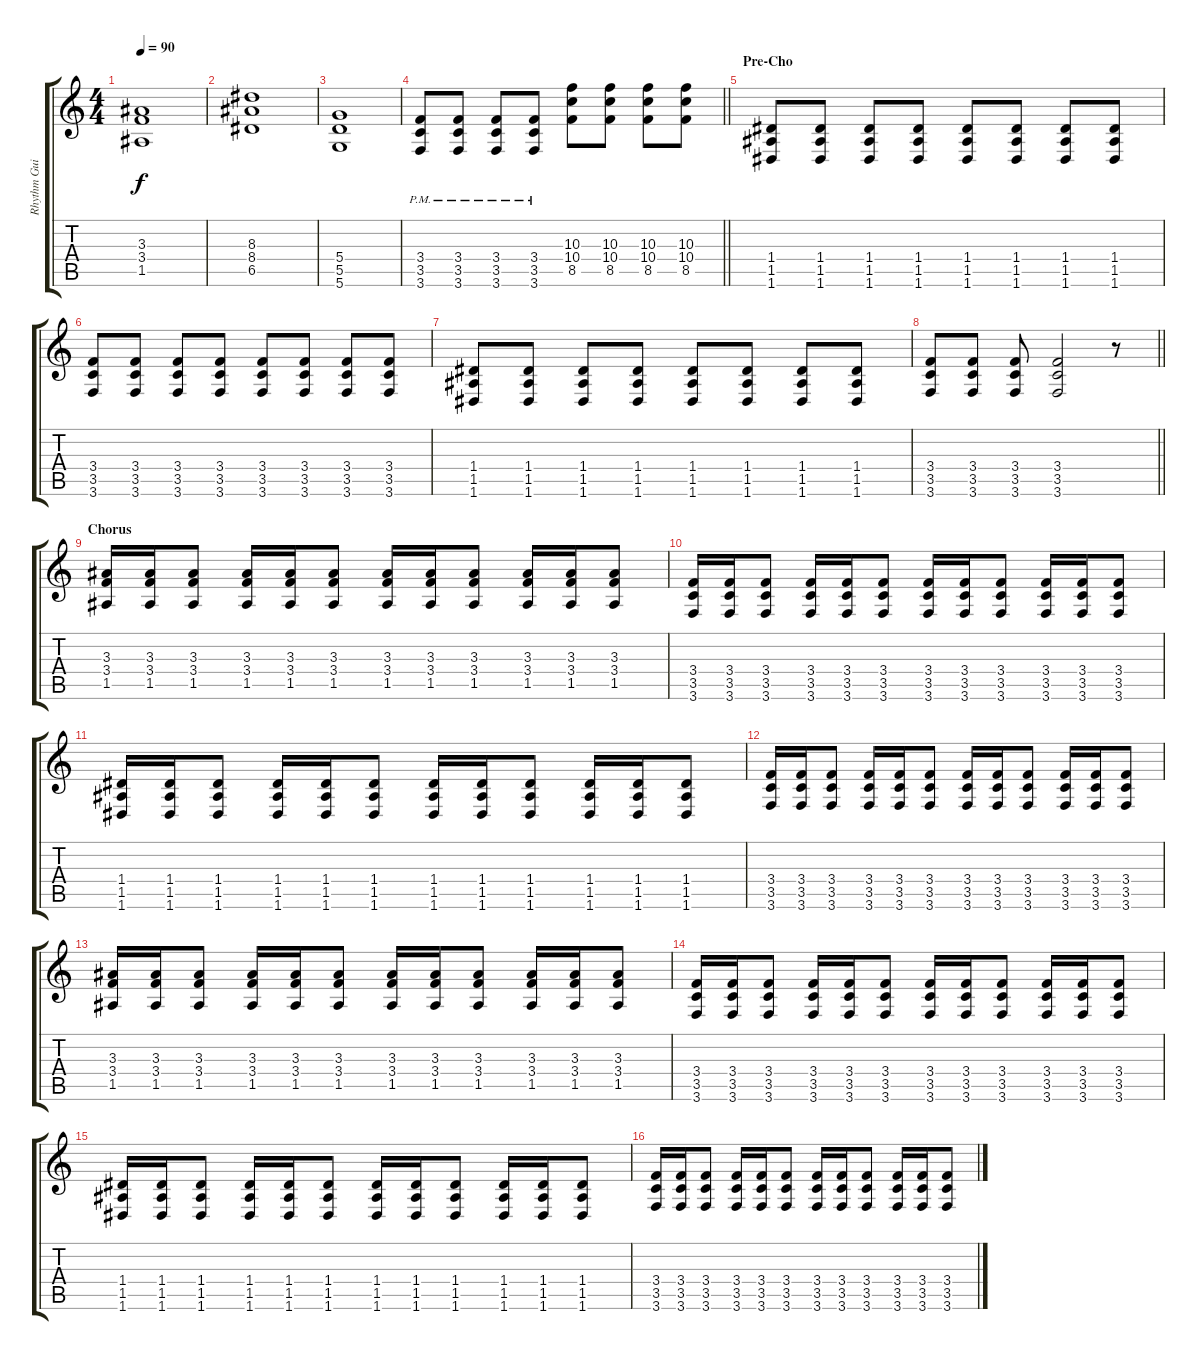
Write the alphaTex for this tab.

\track ("Rhythm Guitar" "Rhythm Gui") {instrument overdrivenguitar}
\staff {score tabs}
\tuning (E4 B3 G3 D3 A2 D2) {hide}
\ts (4 4)
\tempo 90
\clef g2
\ks c
(3.3 3.4 1.5).1{dy f} |
(8.3 8.4 6.5).1 |
(5.4 5.5 5.6).1 |
\barLineRight lightlight
(3.4{pm} 3.5 3.6).8 (3.4{pm} 3.5{pm} 3.6).8 (3.4{pm} 3.5{pm} 3.6).8 (3.4{pm} 3.5{pm} 3.6).8 (10.3 10.4 8.5).8 (10.3 10.4 8.5).8 (10.3 10.4 8.5).8 (10.3 10.4 8.5).8 |
\section ("" "Pre-Cho")
(1.4 1.5 1.6).8 (1.4 1.5 1.6).8 (1.4 1.5 1.6).8 (1.4 1.5 1.6).8 (1.4 1.5 1.6).8 (1.4 1.5 1.6).8 (1.4 1.5 1.6).8 (1.4 1.5 1.6).8 |
(3.4 3.5 3.6).8 (3.4 3.5 3.6).8 (3.4 3.5 3.6).8 (3.4 3.5 3.6).8 (3.4 3.5 3.6).8 (3.4 3.5 3.6).8 (3.4 3.5 3.6).8 (3.4 3.5 3.6).8 |
(1.4 1.5 1.6).8 (1.4 1.5 1.6).8 (1.4 1.5 1.6).8 (1.4 1.5 1.6).8 (1.4 1.5 1.6).8 (1.4 1.5 1.6).8 (1.4 1.5 1.6).8 (1.4 1.5 1.6).8 |
\barLineRight lightlight
(3.4 3.5 3.6).8 (3.4 3.5 3.6).8 (3.4 3.5 3.6).8 (3.4 3.5 3.6).2 r.8 |
\section ("" "Chorus")
(3.3 3.4 1.5).16 (3.3 3.4 1.5).16 (3.3 3.4 1.5).8 (3.3 3.4 1.5).16 (3.3 3.4 1.5).16 (3.3 3.4 1.5).8 (3.3 3.4 1.5).16 (3.3 3.4 1.5).16 (3.3 3.4 1.5).8 (3.3 3.4 1.5).16 (3.3 3.4 1.5).16 (3.3 3.4 1.5).8 |
(3.4 3.5 3.6).16 (3.4 3.5 3.6).16 (3.4 3.5 3.6).8 (3.4 3.5 3.6).16 (3.4 3.5 3.6).16 (3.4 3.5 3.6).8 (3.4 3.5 3.6).16 (3.4 3.5 3.6).16 (3.4 3.5 3.6).8 (3.4 3.5 3.6).16 (3.4 3.5 3.6).16 (3.4 3.5 3.6).8 |
(1.4 1.5 1.6).16 (1.4 1.5 1.6).16 (1.4 1.5 1.6).8 (1.4 1.5 1.6).16 (1.4 1.5 1.6).16 (1.4 1.5 1.6).8 (1.4 1.5 1.6).16 (1.4 1.5 1.6).16 (1.4 1.5 1.6).8 (1.4 1.5 1.6).16 (1.4 1.5 1.6).16 (1.4 1.5 1.6).8 |
(3.4 3.5 3.6).16 (3.4 3.5 3.6).16 (3.4 3.5 3.6).8 (3.4 3.5 3.6).16 (3.4 3.5 3.6).16 (3.4 3.5 3.6).8 (3.4 3.5 3.6).16 (3.4 3.5 3.6).16 (3.4 3.5 3.6).8 (3.4 3.5 3.6).16 (3.4 3.5 3.6).16 (3.4 3.5 3.6).8 |
(3.3 3.4 1.5).16 (3.3 3.4 1.5).16 (3.3 3.4 1.5).8 (3.3 3.4 1.5).16 (3.3 3.4 1.5).16 (3.3 3.4 1.5).8 (3.3 3.4 1.5).16 (3.3 3.4 1.5).16 (3.3 3.4 1.5).8 (3.3 3.4 1.5).16 (3.3 3.4 1.5).16 (3.3 3.4 1.5).8 |
(3.4 3.5 3.6).16 (3.4 3.5 3.6).16 (3.4 3.5 3.6).8 (3.4 3.5 3.6).16 (3.4 3.5 3.6).16 (3.4 3.5 3.6).8 (3.4 3.5 3.6).16 (3.4 3.5 3.6).16 (3.4 3.5 3.6).8 (3.4 3.5 3.6).16 (3.4 3.5 3.6).16 (3.4 3.5 3.6).8 |
(1.4 1.5 1.6).16 (1.4 1.5 1.6).16 (1.4 1.5 1.6).8 (1.4 1.5 1.6).16 (1.4 1.5 1.6).16 (1.4 1.5 1.6).8 (1.4 1.5 1.6).16 (1.4 1.5 1.6).16 (1.4 1.5 1.6).8 (1.4 1.5 1.6).16 (1.4 1.5 1.6).16 (1.4 1.5 1.6).8 |
(3.4 3.5 3.6).16 (3.4 3.5 3.6).16 (3.4 3.5 3.6).8 (3.4 3.5 3.6).16 (3.4 3.5 3.6).16 (3.4 3.5 3.6).8 (3.4 3.5 3.6).16 (3.4 3.5 3.6).16 (3.4 3.5 3.6).8 (3.4 3.5 3.6).16 (3.4 3.5 3.6).16 (3.4 3.5 3.6).8
